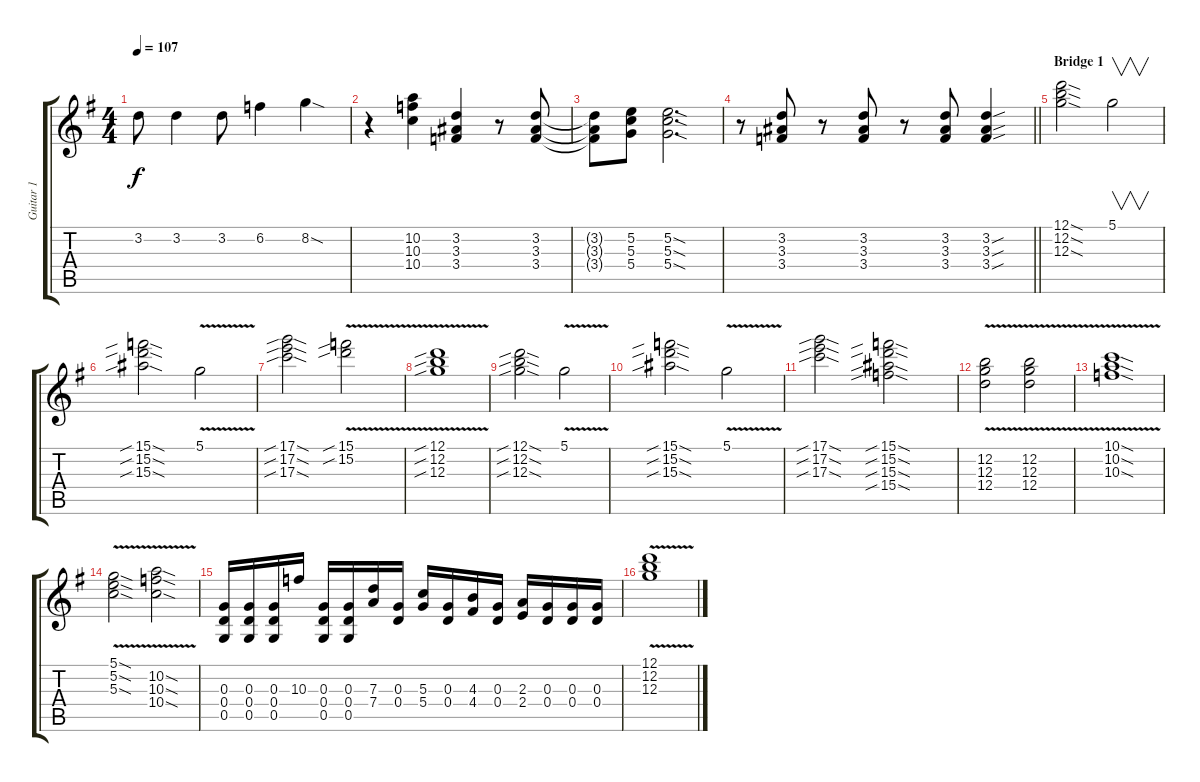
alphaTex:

\track ("Guitar 1" "Guitar 1") {instrument overdrivenguitar}
\staff {score tabs}
\tuning (D4 B3 G3 D3 G2 D2) {hide}
\ts (4 4)
\tempo 107
\clef g2
\ks g
3.2.8{dy f} 3.2.4 3.2.8 6.2.4 8.2{sod}.4 |
r.4 (10.2 10.3 10.4).4 (3.2 3.3 3.4).4 r.8 (3.2 3.3 3.4).8 |
(3.2{t} 3.3{t} 3.4{t}).8 (5.2 5.3 5.4).8 (5.2{sod} 5.3{sod} 5.4{sod}).2{d} |
\barLineRight lightlight
r.8 (3.2 3.3 3.4).8 r.8 (3.2 3.3 3.4).8 r.8 (3.2 3.3 3.4).8 (3.2{sou} 3.3{sou} 3.4{sou}).4 |
\section ("" "Bridge 1")
(12.1{sod} 12.2{sod} 12.3{sod}).2 5.1.2{v} |
(15.1{sib sod} 15.2{sib sod} 15.3{sib sod}).2 5.1{v}.2 |
(17.1{sib sod} 17.2{sib sod} 17.3{sib sod}).2 (15.1{sib} 15.2{v sib}).2 |
(12.1{v sib} 12.2{sib} 12.3{sib}).1 |
(12.1{sib sod} 12.2{sib sod} 12.3{sib sod}).2 5.1{v}.2 |
(15.1{sib sod} 15.2{sib sod} 15.3{sib sod}).2 5.1{v}.2 |
(17.1{sib sod} 17.2{sib sod} 17.3{sib sod}).2 (15.1{sib sod} 15.2{sib sod} 15.3{sib sod} 15.4{sib sod}).2 |
(12.2 12.3 12.4{v}).2 (12.2{v} 12.3 12.4).2 |
(10.1{sod} 10.2{sod} 10.3{v sod}).1 |
(5.1{sod} 5.2{sod} 5.3{v sod}).2 (10.2{sod} 10.3{sod} 10.4{v sod}).2 |
(0.3 0.4 0.5).16 (0.3 0.4 0.5).16 (0.3 0.4 0.5).16 10.3.16 (0.3 0.4 0.5).16 (0.3 0.4 0.5).16 (7.3 7.4).16 (0.3 0.4).16 (5.3 5.4).16 (0.3 0.4).16 (4.3 4.4).16 (0.3 0.4).16 (2.3 2.4).16 (0.3 0.4).16 (0.3 0.4).16 (0.3 0.4).16 |
(12.1 12.2 12.3{v}).1
